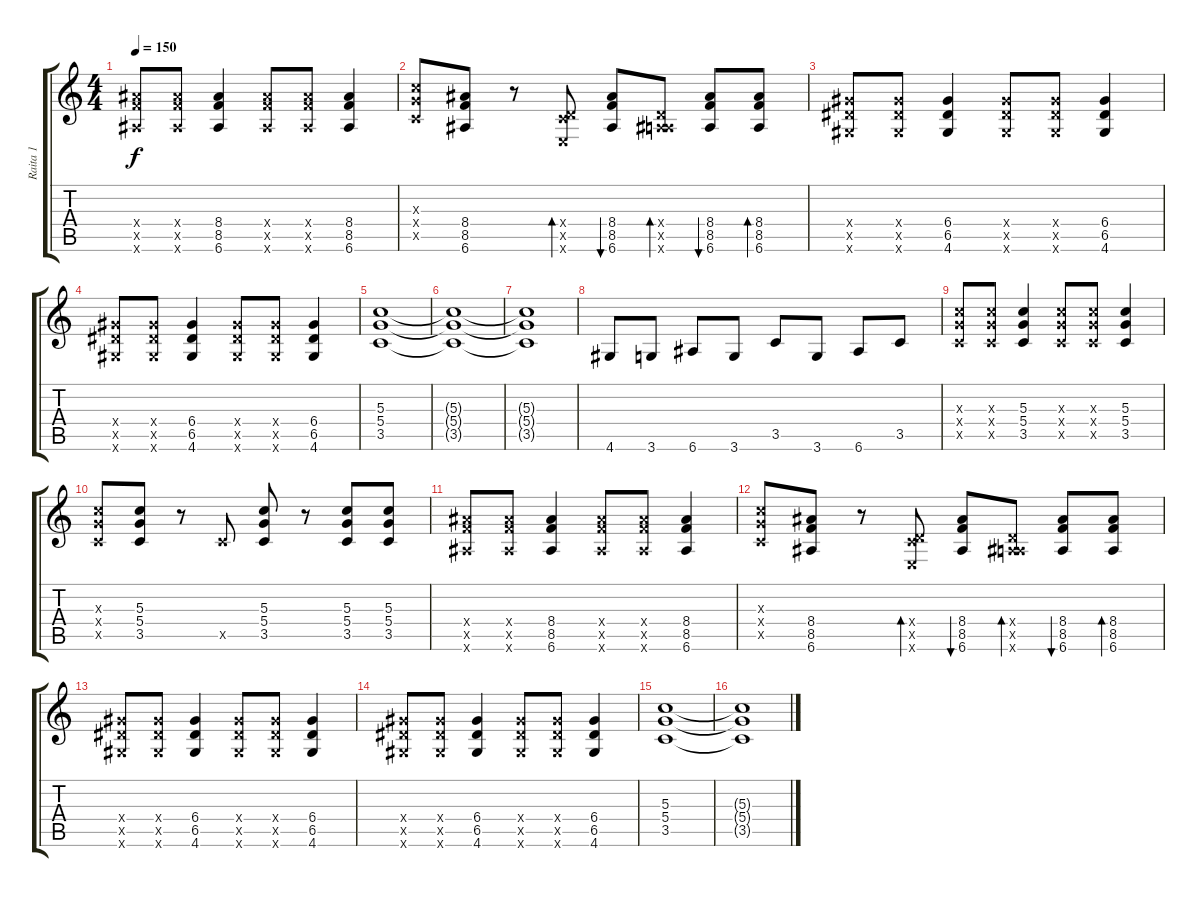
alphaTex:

\track ("Raita 1" "Raita 1") {instrument overdrivenguitar}
\staff {score tabs}
\tuning (E4 B3 G3 D3 A2 E2) {hide}
\ts (4 4)
\tempo 150
\clef g2
\ks c
(8.4{x} 8.5{x} 6.6{x}).8{dy f} (8.4{x} 8.5{x} 6.6{x}).8 (8.4 8.5 6.6).4 (8.4{x} 8.5{x} 6.6{x}).8 (8.4{x} 8.5{x} 6.6{x}).8 (8.4 8.5 6.6).4 |
(5.3{x} 5.4{x} 3.5{x}).8 (8.4 8.5 6.6).8 r.8 (0.4{x} 3.5{x} 0.6{x}).8{bd 60} (8.4 8.5 6.6).8{bu 60} (0.4{x} 0.5{x} 6.6{x}).8{bd 60} (8.4 8.5 6.6).8{bu 60} (8.4 8.5 6.6).8{bd 60} |
(6.4{x} 6.5{x} 4.6{x}).8 (6.4{x} 6.5{x} 4.6{x}).8 (6.4 6.5 4.6).4 (6.4{x} 6.5{x} 4.6{x}).8 (6.4{x} 6.5{x} 4.6{x}).8 (6.4 6.5 4.6).4 |
(6.4{x} 6.5{x} 4.6{x}).8 (6.4{x} 6.5{x} 4.6{x}).8 (6.4 6.5 4.6).4 (6.4{x} 6.5{x} 4.6{x}).8 (6.4{x} 6.5{x} 4.6{x}).8 (6.4 6.5 4.6).4 |
(5.3 5.4 3.5).1 |
(5.3{t} 5.4{t} 3.5{t}).1{volume 10} |
(5.3{t} 5.4{t} 3.5{t}).1{volume 8} |
4.6.8{volume 12} 3.6.8 6.6.8 3.6.8 3.5.8 3.6.8 6.6.8 3.5.8 |
(5.3{x} 5.4{x} 3.5{x}).8 (5.3{x} 5.4{x} 3.5{x}).8 (5.3 5.4 3.5).4 (5.3{x} 5.4{x} 3.5{x}).8 (5.3{x} 5.4{x} 3.5{x}).8 (5.3 5.4 3.5).4 |
(5.3{x} 5.4{x} 3.5{x}).8 (5.3 5.4 3.5).8 r.8 3.5{x}.8 (5.3 5.4 3.5).8 r.8 (5.3 5.4 3.5).8 (5.3 5.4 3.5).8 |
(8.4{x} 8.5{x} 6.6{x}).8 (8.4{x} 8.5{x} 6.6{x}).8 (8.4 8.5 6.6).4 (8.4{x} 8.5{x} 6.6{x}).8 (8.4{x} 8.5{x} 6.6{x}).8 (8.4 8.5 6.6).4 |
(5.3{x} 5.4{x} 3.5{x}).8 (8.4 8.5 6.6).8 r.8 (0.4{x} 3.5{x} 0.6{x}).8{bd 60} (8.4 8.5 6.6).8{bu 60} (0.4{x} 0.5{x} 6.6{x}).8{bd 60} (8.4 8.5 6.6).8{bu 60} (8.4 8.5 6.6).8{bd 60} |
(6.4{x} 6.5{x} 4.6{x}).8 (6.4{x} 6.5{x} 4.6{x}).8 (6.4 6.5 4.6).4 (6.4{x} 6.5{x} 4.6{x}).8 (6.4{x} 6.5{x} 4.6{x}).8 (6.4 6.5 4.6).4 |
(6.4{x} 6.5{x} 4.6{x}).8 (6.4{x} 6.5{x} 4.6{x}).8 (6.4 6.5 4.6).4 (6.4{x} 6.5{x} 4.6{x}).8 (6.4{x} 6.5{x} 4.6{x}).8 (6.4 6.5 4.6).4 |
(5.3 5.4 3.5).1 |
(5.3{t} 5.4{t} 3.5{t}).1{volume 10}
